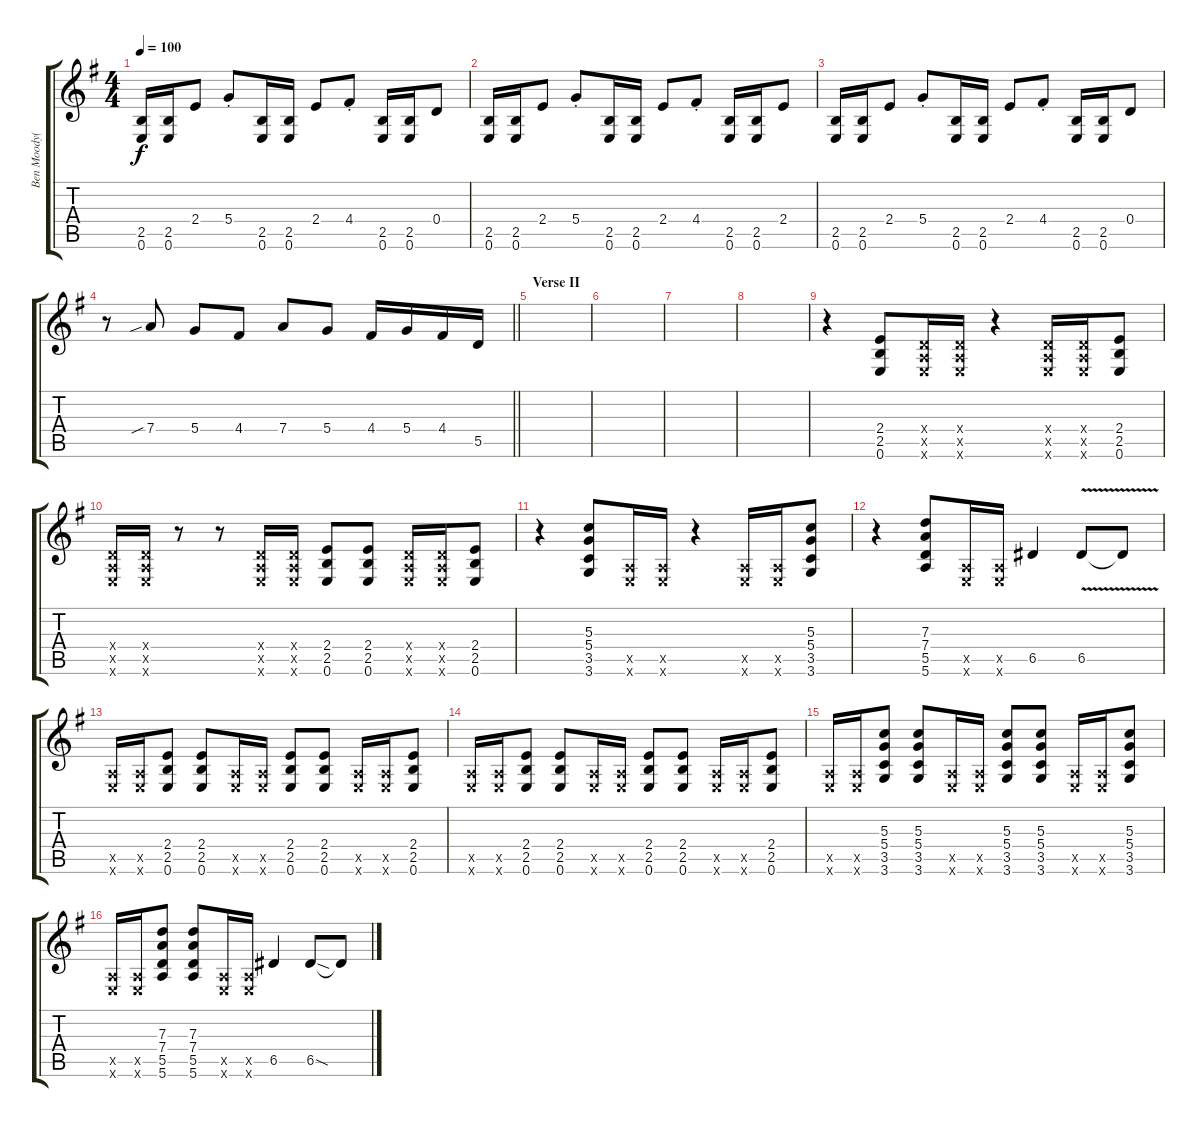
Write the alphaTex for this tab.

\track ("Ben Moody(Solo)" "Ben Moody(") {instrument overdrivenguitar}
\staff {score tabs}
\tuning (E4 B3 G3 D3 A2 E2) {hide}
\ts (4 4)
\tempo 100
\clef g2
\ks g
(2.5 0.6).16{dy f instrument overdrivenguitar} (2.5 0.6).16 2.4.8 5.4{st}.8 (2.5 0.6).16 (2.5 0.6).16 2.4.8 4.4{st}.8 (2.5 0.6).16 (2.5 0.6).16 0.4.8 |
(2.5 0.6).16 (2.5 0.6).16 2.4.8 5.4{st}.8 (2.5 0.6).16 (2.5 0.6).16 2.4.8 4.4{st}.8 (2.5 0.6).16 (2.5 0.6).16 2.4.8 |
(2.5 0.6).16 (2.5 0.6).16 2.4.8 5.4{st}.8 (2.5 0.6).16 (2.5 0.6).16 2.4.8 4.4{st}.8 (2.5 0.6).16 (2.5 0.6).16 0.4.8 |
\barLineRight lightlight
r.8 7.4{sib}.8 5.4.8 4.4.8 7.4.8 5.4.8 4.4.16 5.4.16 4.4.16 5.5.16 |
\section ("" "Verse II")
|
|
|
|
r.4 (2.4 2.5 0.6).8 (0.4{x} 0.5{x} 0.6{x}).16 (0.4{x} 0.5{x} 0.6{x}).16 r.4 (0.4{x} 0.5{x} 0.6{x}).16 (0.4{x} 0.5{x} 0.6{x}).16 (2.4 2.5 0.6).8 |
(0.4{x} 0.5{x} 0.6{x}).16 (0.4{x} 0.5{x} 0.6{x}).16 r.8 r.8 (0.4{x} 0.5{x} 0.6{x}).16 (0.4{x} 0.5{x} 0.6{x}).16 (2.4 2.5 0.6).8 (2.4 2.5 0.6).8 (0.4{x} 0.5{x} 0.6{x}).16 (0.4{x} 0.5{x} 0.6{x}).16 (2.4 2.5 0.6).8 |
r.4 (5.3 5.4 3.5 3.6).8 (0.5{x} 0.6{x}).16 (0.5{x} 0.6{x}).16 r.4 (0.5{x} 0.6{x}).16 (0.5{x} 0.6{x}).16 (5.3 5.4 3.5 3.6).8 |
r.4 (7.3 7.4 5.5 5.6).8 (0.5{x} 0.6{x}).16 (0.5{x} 0.6{x}).16 6.5.4 6.5{v}.8 6.5{t}.8 |
(0.5{x} 0.6{x}).16 (0.5{x} 0.6{x}).16 (2.4 2.5 0.6).8 (2.4 2.5 0.6).8 (0.5{x} 0.6{x}).16 (0.5{x} 0.6{x}).16 (2.4 2.5 0.6).8 (2.4 2.5 0.6).8 (0.5{x} 0.6{x}).16 (0.5{x} 0.6{x}).16 (2.4 2.5 0.6).8 |
(0.5{x} 0.6{x}).16 (0.5{x} 0.6{x}).16 (2.4 2.5 0.6).8 (2.4 2.5 0.6).8 (0.5{x} 0.6{x}).16 (0.5{x} 0.6{x}).16 (2.4 2.5 0.6).8 (2.4 2.5 0.6).8 (0.5{x} 0.6{x}).16 (0.5{x} 0.6{x}).16 (2.4 2.5 0.6).8 |
(0.5{x} 0.6{x}).16 (0.5{x} 0.6{x}).16 (5.3 5.4 3.5 3.6).8 (5.3 5.4 3.5 3.6).8 (0.5{x} 0.6{x}).16 (0.5{x} 0.6{x}).16 (5.3 5.4 3.5 3.6).8 (5.3 5.4 3.5 3.6).8 (0.5{x} 0.6{x}).16 (0.5{x} 0.6{x}).16 (5.3 5.4 3.5 3.6).8 |
(0.5{x} 0.6{x}).16 (0.5{x} 0.6{x}).16 (7.3 7.4 5.5 5.6).8 (7.3 7.4 5.5 5.6).8 (0.5{x} 0.6{x}).16 (0.5{x} 0.6{x}).16 6.5.4 6.5{sod}.8 6.5{t}.8
